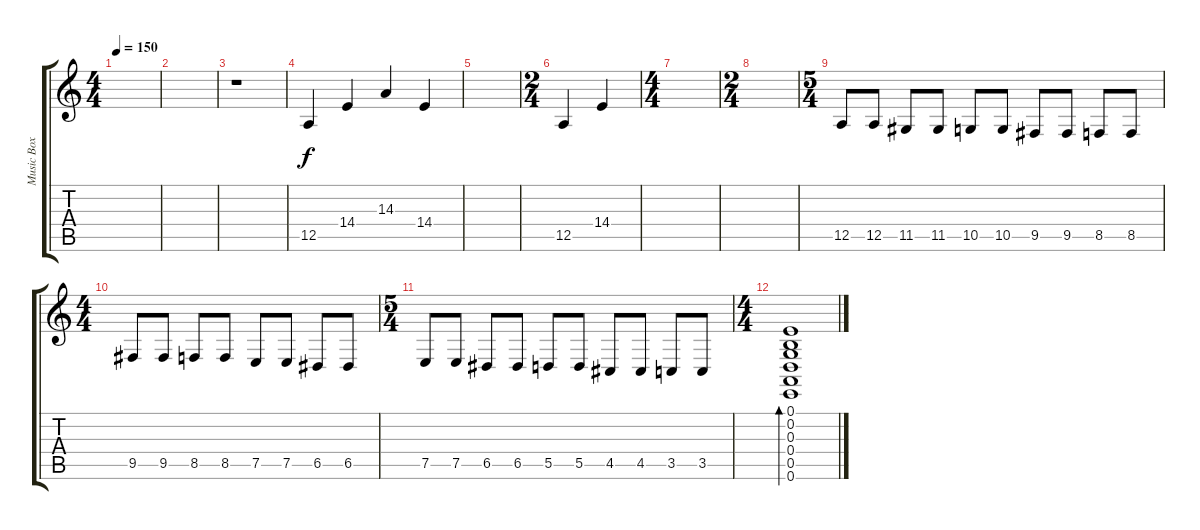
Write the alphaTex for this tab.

\track ("Music Box" "Music Box") {instrument musicbox}
\staff {score tabs}
\tuning (E4 B3 G3 D3 A2 E2) {hide}
\ts (4 4)
\tempo 150
\clef g2
\ks c
|
|
r.1 |
12.5.4 14.4.4 14.3.4 14.4.4 |
|
\ts (2 4)
12.5.4 14.4.4 |
\ts (4 4)
|
\ts (2 4)
|
\ts (5 4)
12.5.8 12.5.8 11.5.8 11.5.8 10.5.8 10.5.8 9.5.8 9.5.8 8.5.8 8.5.8 |
\ts (4 4)
9.5.8 9.5.8 8.5.8 8.5.8 7.5.8 7.5.8 6.5.8 6.5.8 |
\ts (5 4)
7.5.8 7.5.8 6.5.8 6.5.8 5.5.8 5.5.8 4.5.8 4.5.8 3.5.8 3.5.8 |
\ts (4 4)
(0.1 0.2 0.3 0.4 0.5 0.6).1{bd 480}
